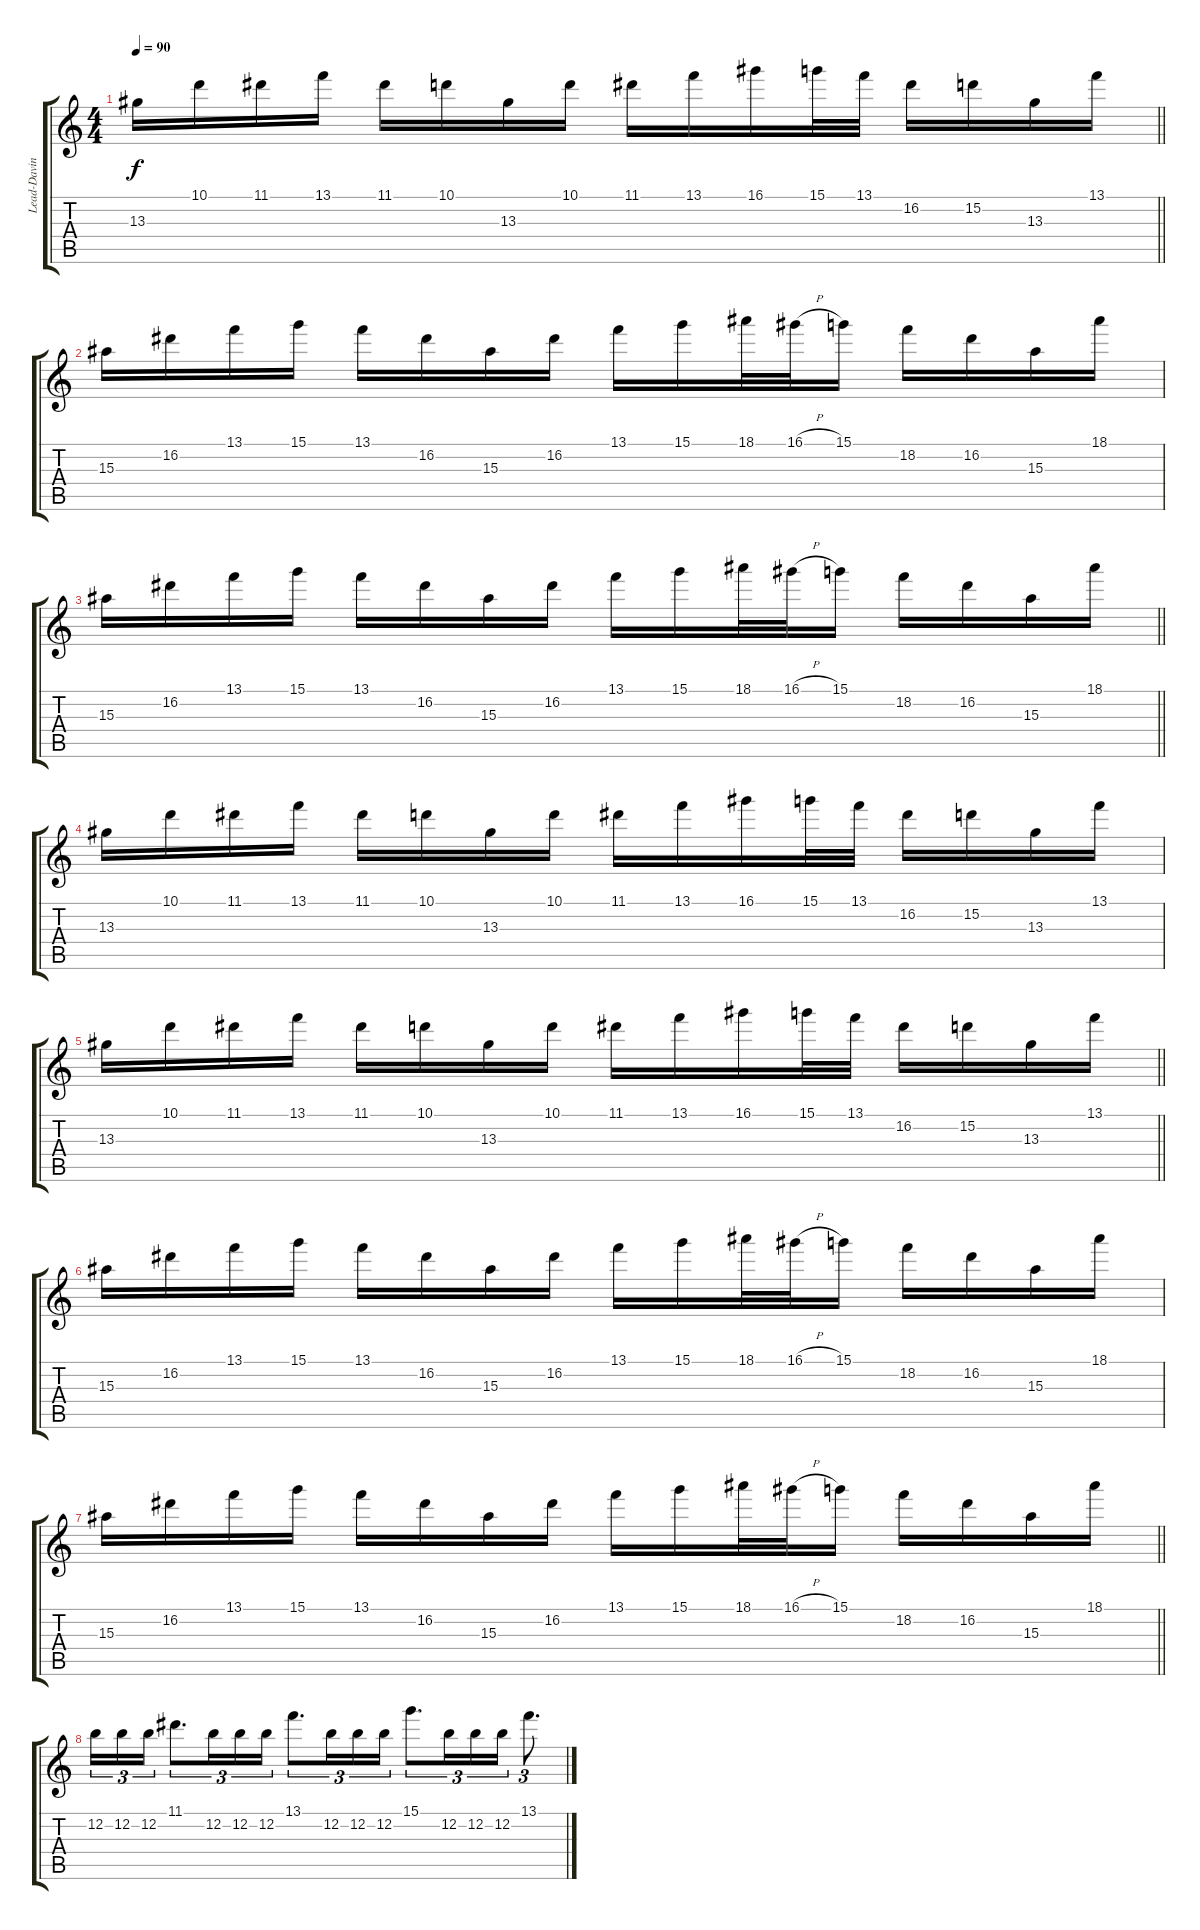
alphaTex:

\track ("Lead-Davin" "Lead-Davin") {mute instrument overdrivenguitar}
\staff {score tabs}
\tuning (E4 B3 G3 D3 A2 E2) {hide}
\ts (4 4)
\tempo 90
\clef g2
\barLineRight lightlight
\ks c
13.3.16{dy f} 10.1.16 11.1.16 13.1.16 11.1.16 10.1.16 13.3.16 10.1.16 11.1.16 13.1.16 16.1.16 15.1.32 13.1.32 16.2.16 15.2.16 13.3.16 13.1.16 |
15.3.16 16.2.16 13.1.16 15.1.16 13.1.16 16.2.16 15.3.16 16.2.16 13.1.16 15.1.16 18.1.32 16.1{h}.32 15.1.16 18.2.16 16.2.16 15.3.16 18.1.16 |
\barLineRight lightlight
15.3.16 16.2.16 13.1.16 15.1.16 13.1.16 16.2.16 15.3.16 16.2.16 13.1.16 15.1.16 18.1.32 16.1{h}.32 15.1.16 18.2.16 16.2.16 15.3.16 18.1.16 |
13.3.16 10.1.16 11.1.16 13.1.16 11.1.16 10.1.16 13.3.16 10.1.16 11.1.16 13.1.16 16.1.16 15.1.32 13.1.32 16.2.16 15.2.16 13.3.16 13.1.16 |
\barLineRight lightlight
13.3.16 10.1.16 11.1.16 13.1.16 11.1.16 10.1.16 13.3.16 10.1.16 11.1.16 13.1.16 16.1.16 15.1.32 13.1.32 16.2.16 15.2.16 13.3.16 13.1.16 |
15.3.16 16.2.16 13.1.16 15.1.16 13.1.16 16.2.16 15.3.16 16.2.16 13.1.16 15.1.16 18.1.32 16.1{h}.32 15.1.16 18.2.16 16.2.16 15.3.16 18.1.16 |
\barLineRight lightlight
15.3.16 16.2.16 13.1.16 15.1.16 13.1.16 16.2.16 15.3.16 16.2.16 13.1.16 15.1.16 18.1.32 16.1{h}.32 15.1.16 18.2.16 16.2.16 15.3.16 18.1.16 |
12.2.16{tu (3 2)} 12.2.16{tu (3 2)} 12.2.16{tu (3 2)} 11.1.8{d tu (3 2)} 12.2.16{tu (3 2)} 12.2.16{tu (3 2)} 12.2.16{tu (3 2)} 13.1.8{d tu (3 2)} 12.2.16{tu (3 2)} 12.2.16{tu (3 2)} 12.2.16{tu (3 2)} 15.1.8{d tu (3 2)} 12.2.16{tu (3 2)} 12.2.16{tu (3 2)} 12.2.16{tu (3 2)} 13.1.8{d tu (3 2)}
